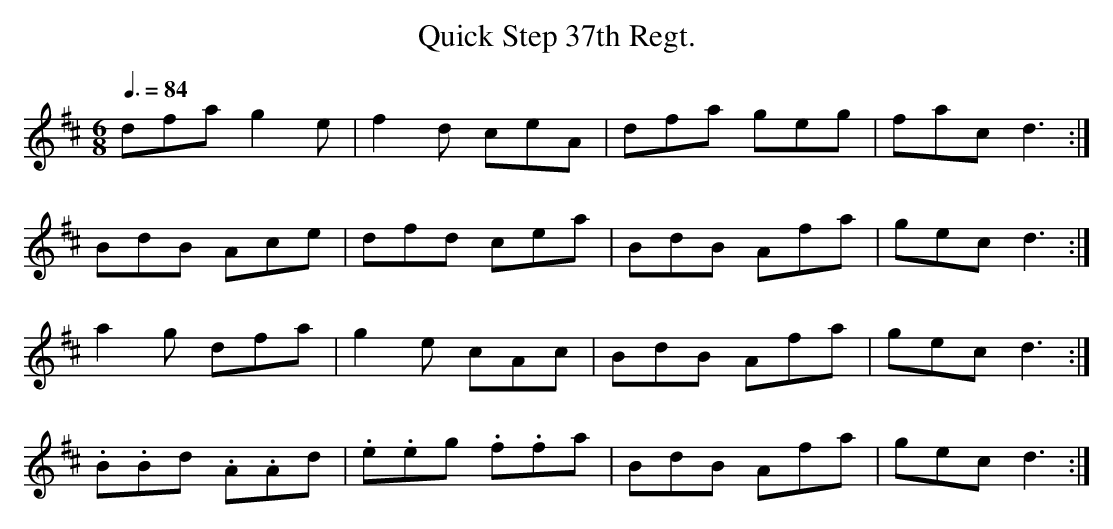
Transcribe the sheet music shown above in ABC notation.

X:1
T:Quick Step 37th Regt.
M:6/8
L:1/8
Q:3/8=84
K:D major
 dfa   g2e | f2d   ceA |dfa geg|fac d3:|
 BdB   Ace | dfd   cea |BdB Afa|gec d3:|
 a2g   dfa | g2e   cAc |BdB Afa|gec d3:|
.B.Bd .A.Ad|.e.eg .f.fa|BdB Afa|gec d3:|
